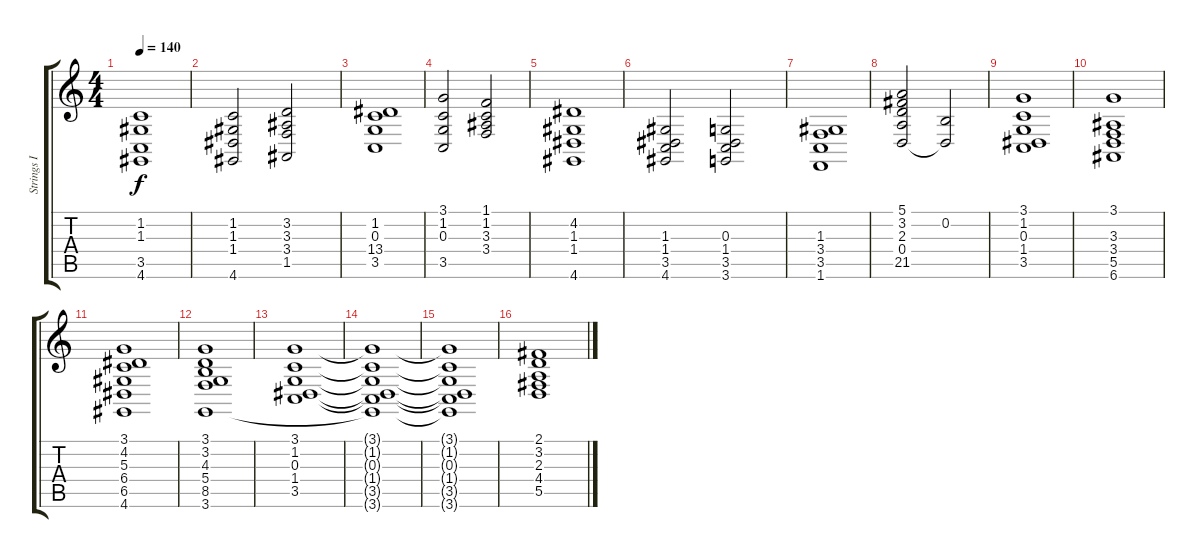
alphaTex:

\track ("Strings I" "Strings I") {instrument stringensemble1}
\staff {score tabs}
\tuning (E4 B3 G3 D3 A2 E2) {hide}
\ts (4 4)
\tempo 140
\clef g2
\ks c
(1.2 1.3 3.5 4.6).1{dy f} |
(1.2 1.3 1.4 4.6).2 (3.2 3.3 3.4 1.5).2 |
(1.2 0.3 13.4 3.5).1 |
(3.1 1.2 0.3 3.5).2 (1.1 1.2 3.3 3.4).2 |
(4.2 1.3 1.4 4.6).1 |
(1.3 1.4 3.5 4.6).2 (0.3 1.4 3.5 3.6).2 |
(1.3 3.4 3.5 1.6).1 |
(5.1 3.2 2.3 0.4 21.5).2 (0.2 0.4{t}).2 |
(3.1 1.2 0.3 1.4 3.5).1 |
(3.1 3.3 3.4 5.5 6.6).1 |
(3.1 4.2 5.3 6.4 6.5 4.6).1 |
(3.1 3.2 4.3 5.4 8.5 3.6).1 |
(3.1 1.2 0.3 1.4 3.5).1 |
(3.1{t} 1.2{t} 0.3{t} 1.4{t} 3.5{t} 3.6{t}).1 |
(3.1{t} 1.2{t} 0.3{t} 1.4{t} 3.5{t} 3.6{t}).1 |
(2.1 3.2 2.3 4.4 5.5).1
